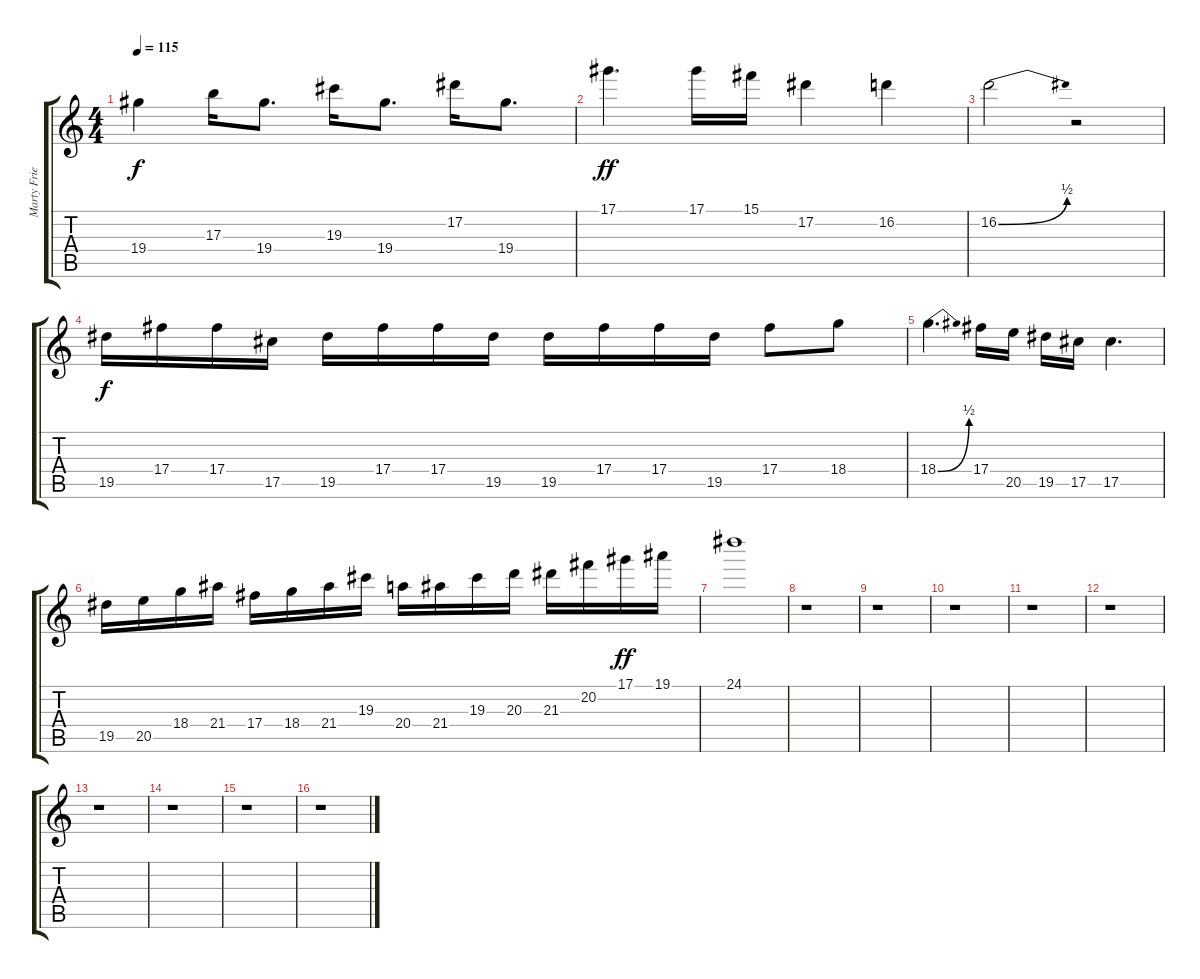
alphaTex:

\track ("Marty Friedman" "Marty Frie") {instrument distortionguitar}
\staff {score tabs}
\tuning (Eb4 Bb3 Gb3 Db3 Ab2 Eb2) {hide}
\ts (4 4)
\tempo 115
\clef g2
\ks c
19.4.4{dy f} 17.3.16 19.4.8{d} 19.3.16 19.4.8{d} 17.2.16 19.4.8{d} |
17.1.4{d dy ff} 17.1.16 15.1.16 17.2.4 16.2.4 |
16.2{be (bend 0 0 60 2)}.2 r.2 |
19.5.16{dy f} 17.4.16 17.4.16 17.5.16 19.5.16 17.4.16 17.4.16 19.5.16 19.5.16 17.4.16 17.4.16 19.5.16 17.4.8 18.4.8 |
18.4{be (bend 0 0 60 2)}.4{d} 17.4.16 20.5.16 19.5.16 17.5.16 17.5.4{d} |
19.5.16 20.5.16 18.4.16 21.4.16 17.4.16 18.4.16 21.4.16 19.3.16 20.4.16 21.4.16 19.3.16 20.3.16 21.3.16 20.2.16 17.1.16{dy ff} 19.1.16 |
24.1.1 |
r.1 |
r.1 |
r.1 |
r.1 |
r.1 |
r.1 |
r.1 |
r.1 |
r.1
